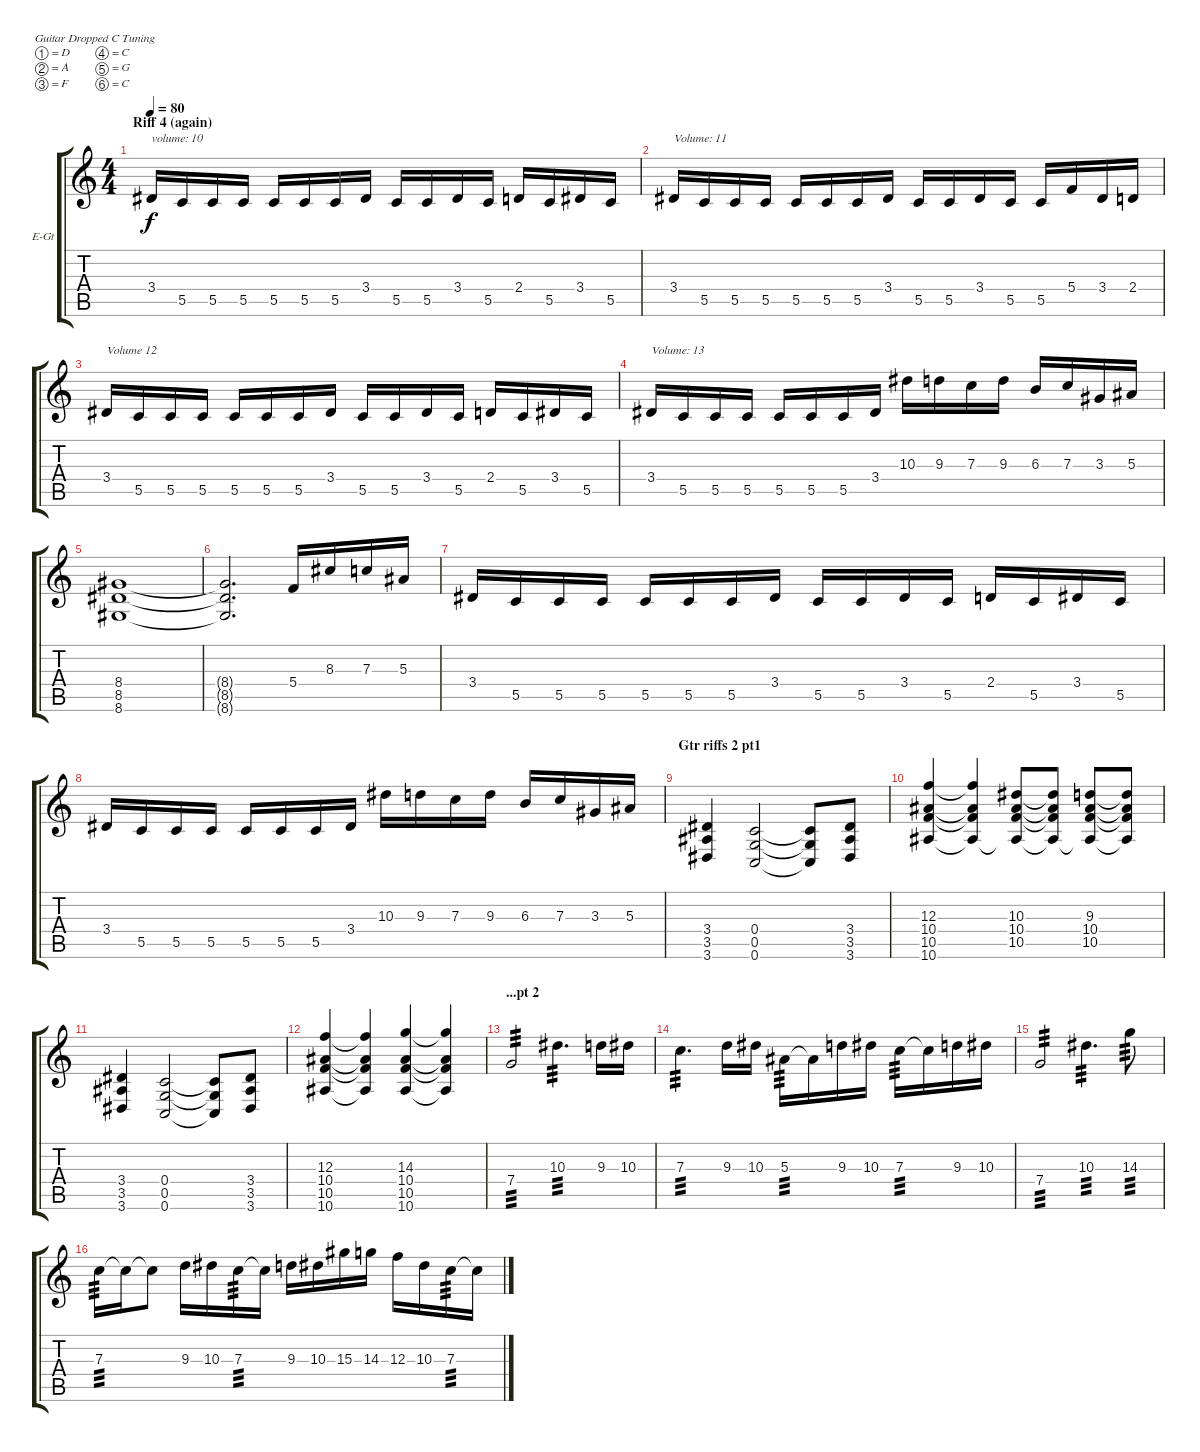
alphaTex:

\bracketExtendMode groupsimilarinstruments
\firstSystemTrackNameOrientation horizontal
\otherSystemsTrackNameOrientation horizontal
\track ("Guitar" "E-Gt") {instrument distortionguitar}
\staff {score tabs}
\tuning (D4 A3 F3 C3 G2 C2)
\ts (4 4)
\section ("" "Riff 4 (again)")
\tempo 80
\clef g2
\ks c
3.4.16{txt "volume: 10" dy f} 5.5.16 5.5.16 5.5.16 5.5.16 5.5.16 5.5.16 3.4.16 5.5.16 5.5.16 3.4.16 5.5.16 2.4.16 5.5.16 3.4.16 5.5.16 |
3.4.16{txt "Volume: 11"} 5.5.16 5.5.16 5.5.16 5.5.16 5.5.16 5.5.16 3.4.16 5.5.16 5.5.16 3.4.16 5.5.16 5.5.16 5.4.16 3.4.16 2.4.16 |
3.4.16{txt "Volume 12"} 5.5.16 5.5.16 5.5.16 5.5.16 5.5.16 5.5.16 3.4.16 5.5.16 5.5.16 3.4.16 5.5.16 2.4.16 5.5.16 3.4.16 5.5.16 |
3.4.16{txt "Volume: 13"} 5.5.16 5.5.16 5.5.16 5.5.16 5.5.16 5.5.16 3.4.16 10.3.16 9.3.16 7.3.16 9.3.16 6.3.16 7.3.16 3.3.16 5.3.16 |
(8.4 8.5 8.6).1 |
(8.4{t} 8.5{t} 8.6{t}).2{d} 5.4.16 8.3.16 7.3.16 5.3.16 |
3.4.16 5.5.16 5.5.16 5.5.16 5.5.16 5.5.16 5.5.16 3.4.16 5.5.16 5.5.16 3.4.16 5.5.16 2.4.16 5.5.16 3.4.16 5.5.16 |
3.4.16 5.5.16 5.5.16 5.5.16 5.5.16 5.5.16 5.5.16 3.4.16 10.3.16 9.3.16 7.3.16 9.3.16 6.3.16 7.3.16 3.3.16 5.3.16 |
\section ("" "Gtr riffs 2 pt1")
(3.4 3.5 3.6).4 (0.4 0.5 0.6).2 (0.4{t} 0.5{t} 0.6{t}).8 (3.4 3.5 3.6).8 |
(12.3 10.4 10.5 10.6).4 (12.3{t} 10.4{t} 10.5{t} 10.6{t}).4 (10.3 10.4 10.5 10.6{t}).8 (10.3{t} 10.4{t} 10.5{t} 10.6{t}).8 (9.3 10.4 10.5 10.6{t}).8 (9.3{t} 10.4{t} 10.5{t} 10.6{t}).8 |
(3.4 3.5 3.6).4 (0.4 0.5 0.6).2 (0.4{t} 0.5{t} 0.6{t}).8 (3.4 3.5 3.6).8 |
(12.3 10.4 10.5 10.6).4 (12.3{t} 10.4{t} 10.5{t} 10.6{t}).4 (14.3 10.4 10.5 10.6).4 (14.3{t} 10.4{t} 10.5{t} 10.6{t}).4 |
\section ("" "...pt 2")
7.4.2{tp 3} 10.3.4{d tp 3} 9.3.16 10.3.16 |
7.3.4{d tp 3} 9.3.16 10.3.16 5.3.16{tp 3} 5.3{t}.16 9.3.16 10.3.16 7.3.16{tp 3} 7.3{t}.16 9.3.16 10.3.16 |
7.4.2{tp 3} 10.3.4{d tp 3} 14.3.8{tp 3} |
7.3.16{tp 3} 7.3{t}.16 7.3{t}.8 9.3.16 10.3.16 7.3.16{tp 3} 7.3{t}.16 9.3.16 10.3.16 15.3.16 14.3.16 12.3.16 10.3.16 7.3.16{tp 3} 7.3{t}.16
